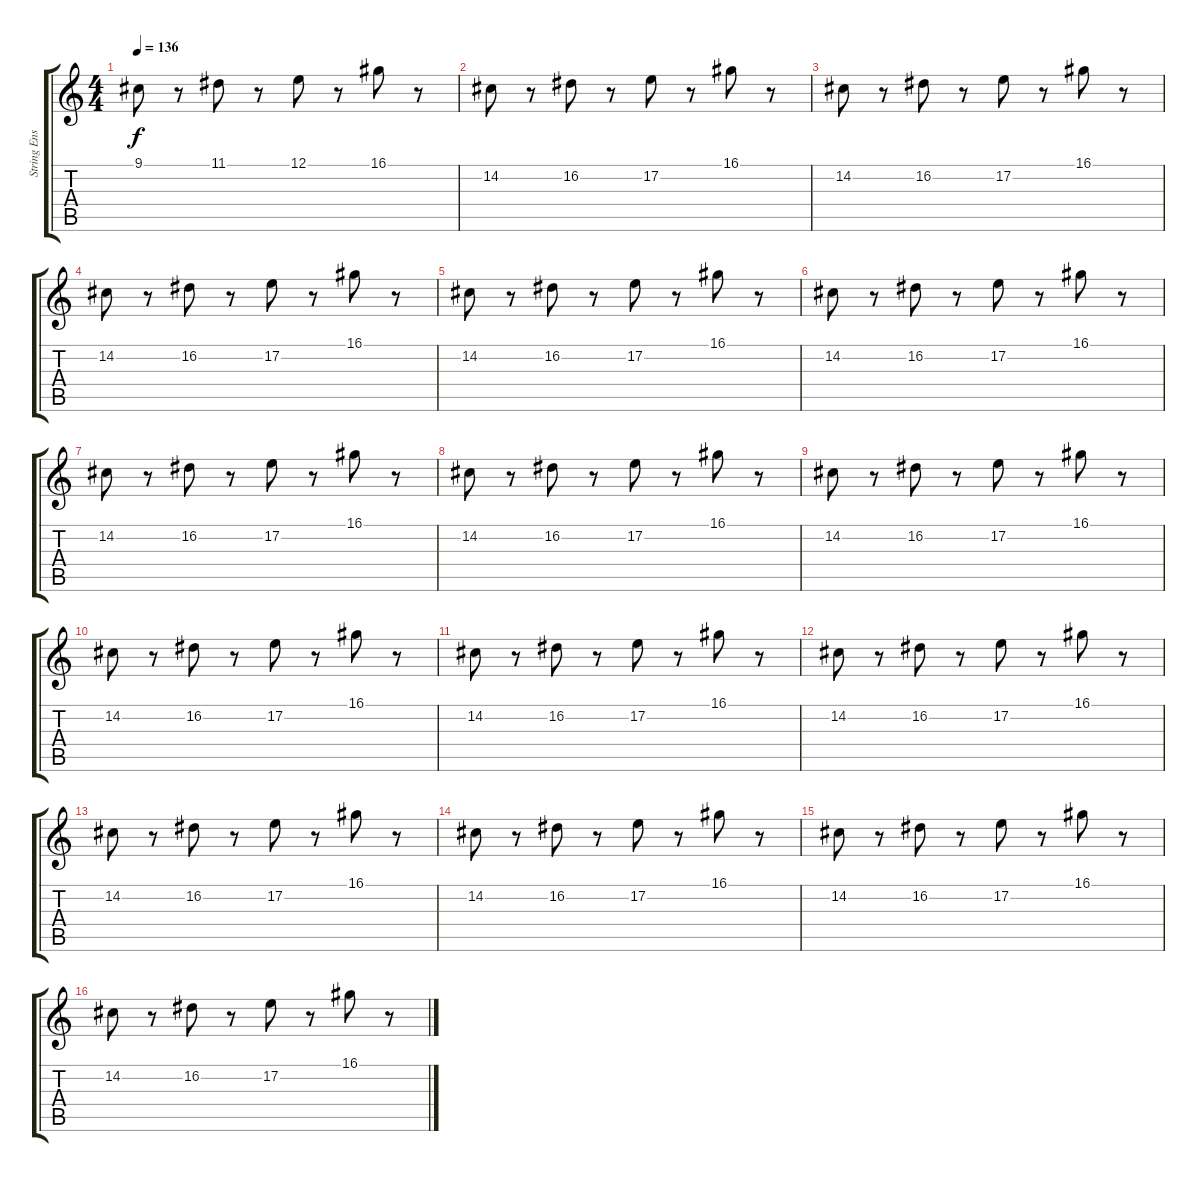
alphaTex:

\track ("String Ensemble 1" "String Ens") {instrument stringensemble1}
\staff {score tabs}
\tuning (E4 B3 G3 D3 A2 E2) {hide}
\ts (4 4)
\tempo 136
\clef g2
\ks c
9.1.8{dy f} r.8 11.1.8 r.8 12.1.8 r.8 16.1.8 r.8 |
14.2.8 r.8 16.2.8 r.8 17.2.8 r.8 16.1.8 r.8 |
14.2.8 r.8 16.2.8 r.8 17.2.8 r.8 16.1.8 r.8 |
14.2.8 r.8 16.2.8 r.8 17.2.8 r.8 16.1.8 r.8 |
14.2.8 r.8 16.2.8 r.8 17.2.8 r.8 16.1.8 r.8 |
14.2.8 r.8 16.2.8 r.8 17.2.8 r.8 16.1.8 r.8 |
14.2.8 r.8 16.2.8 r.8 17.2.8 r.8 16.1.8 r.8 |
14.2.8 r.8 16.2.8 r.8 17.2.8 r.8 16.1.8 r.8 |
14.2.8 r.8 16.2.8 r.8 17.2.8 r.8 16.1.8 r.8 |
14.2.8 r.8 16.2.8 r.8 17.2.8 r.8 16.1.8 r.8 |
14.2.8 r.8 16.2.8 r.8 17.2.8 r.8 16.1.8 r.8 |
14.2.8 r.8 16.2.8 r.8 17.2.8 r.8 16.1.8 r.8 |
14.2.8 r.8 16.2.8 r.8 17.2.8 r.8 16.1.8 r.8 |
14.2.8 r.8 16.2.8 r.8 17.2.8 r.8 16.1.8 r.8 |
14.2.8 r.8 16.2.8 r.8 17.2.8 r.8 16.1.8 r.8 |
14.2.8 r.8 16.2.8 r.8 17.2.8 r.8 16.1.8 r.8
